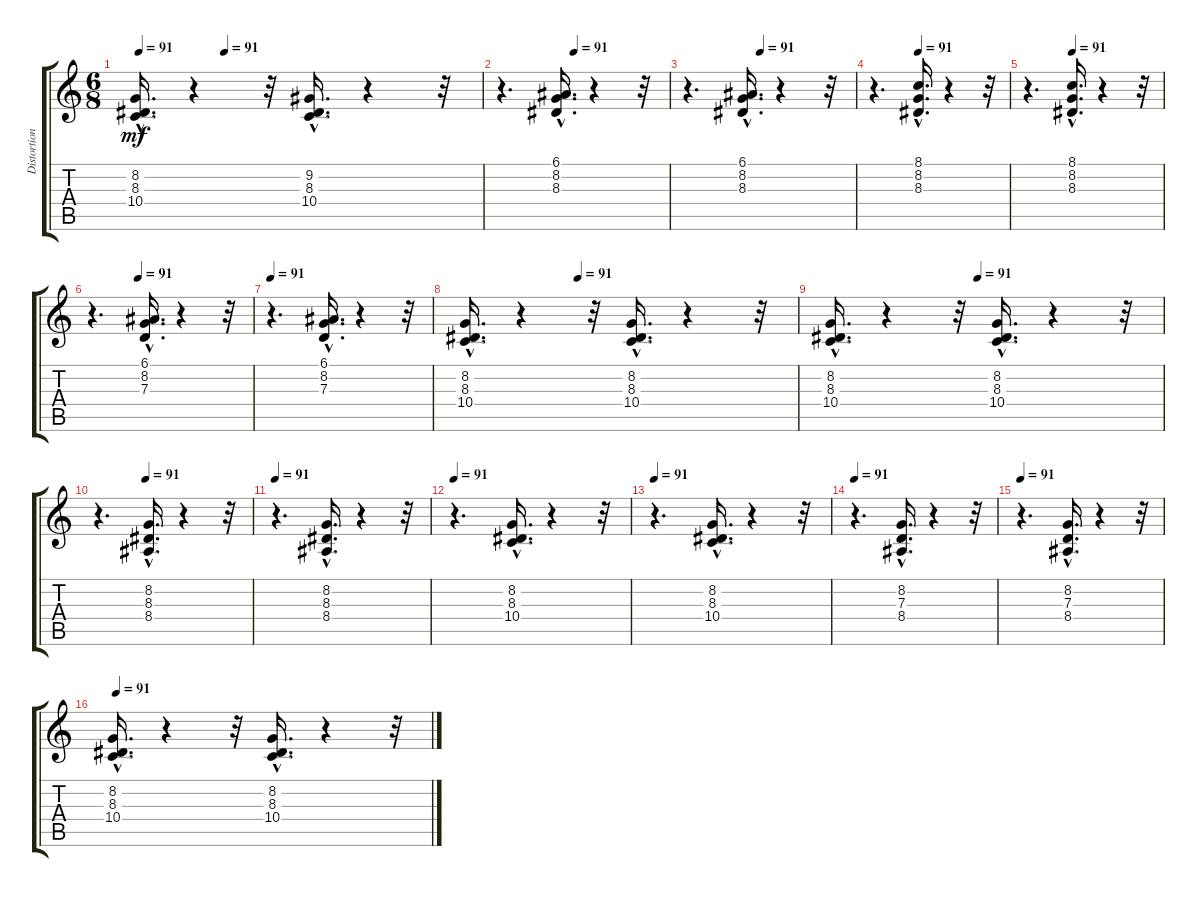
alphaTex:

\track ("Distortion" "Distortion") {instrument seashore}
\staff {score tabs}
\tuning (E4 B3 G3 D3 A2 E2) {hide}
\ts (6 8)
\tempo 91
\tempo (91 0.25)
\clef g2
\ks c
(8.2{hac} 8.3{hac} 10.4{hac}).16{d dy mf} r.4 r.32 (9.2{hac} 8.3{hac} 10.4{hac}).16{d} r.4 r.32 |
\tempo (91 0.4375)
r.4{d} (6.1{hac} 8.2{hac} 8.3{hac}).16{d} r.4 r.32 |
\tempo (91 0.4375)
r.4{d} (6.1{hac} 8.2{hac} 8.3{hac}).16{d} r.4 r.32 |
\tempo (91 0.3333333333333333)
r.4{d} (8.1{hac} 8.2{hac} 8.3{hac}).16{d} r.4 r.32 |
\tempo (91 0.3333333333333333)
r.4{d} (8.1{hac} 8.2{hac} 8.3{hac}).16{d} r.4 r.32 |
\tempo (91 0.2916666666666667)
r.4{d} (6.1{hac} 8.2{hac} 7.3{hac}).16{d} r.4 r.32 |
\tempo 91
r.4{d} (6.1{hac} 8.2{hac} 7.3{hac}).16{d} r.4 r.32 |
\tempo (91 0.3333333333333333)
(8.2{hac} 8.3{hac} 10.4{hac}).16{d} r.4 r.32 (8.2{hac} 8.3{hac} 10.4{hac}).16{d} r.4 r.32 |
\tempo (91 0.4375)
(8.2{hac} 8.3{hac} 10.4{hac}).16{d} r.4 r.32 (8.2{hac} 8.3{hac} 10.4{hac}).16{d} r.4 r.32 |
\tempo (91 0.3125)
r.4{d} (8.2{hac} 8.3{hac} 8.4{hac}).16{d} r.4 r.32 |
\tempo 91
r.4{d} (8.2{hac} 8.3{hac} 8.4{hac}).16{d} r.4 r.32 |
\tempo 91
r.4{d} (8.2{hac} 8.3{hac} 10.4{hac}).16{d} r.4 r.32 |
\tempo 91
r.4{d} (8.2{hac} 8.3{hac} 10.4{hac}).16{d} r.4 r.32 |
\tempo 91
r.4{d} (8.2{hac} 7.3{hac} 8.4{hac}).16{d} r.4 r.32 |
\tempo 91
r.4{d} (8.2{hac} 7.3{hac} 8.4{hac}).16{d} r.4 r.32 |
\tempo 91
(8.2{hac} 8.3{hac} 10.4{hac}).16{d} r.4 r.32 (8.2{hac} 8.3{hac} 10.4{hac}).16{d} r.4 r.32
